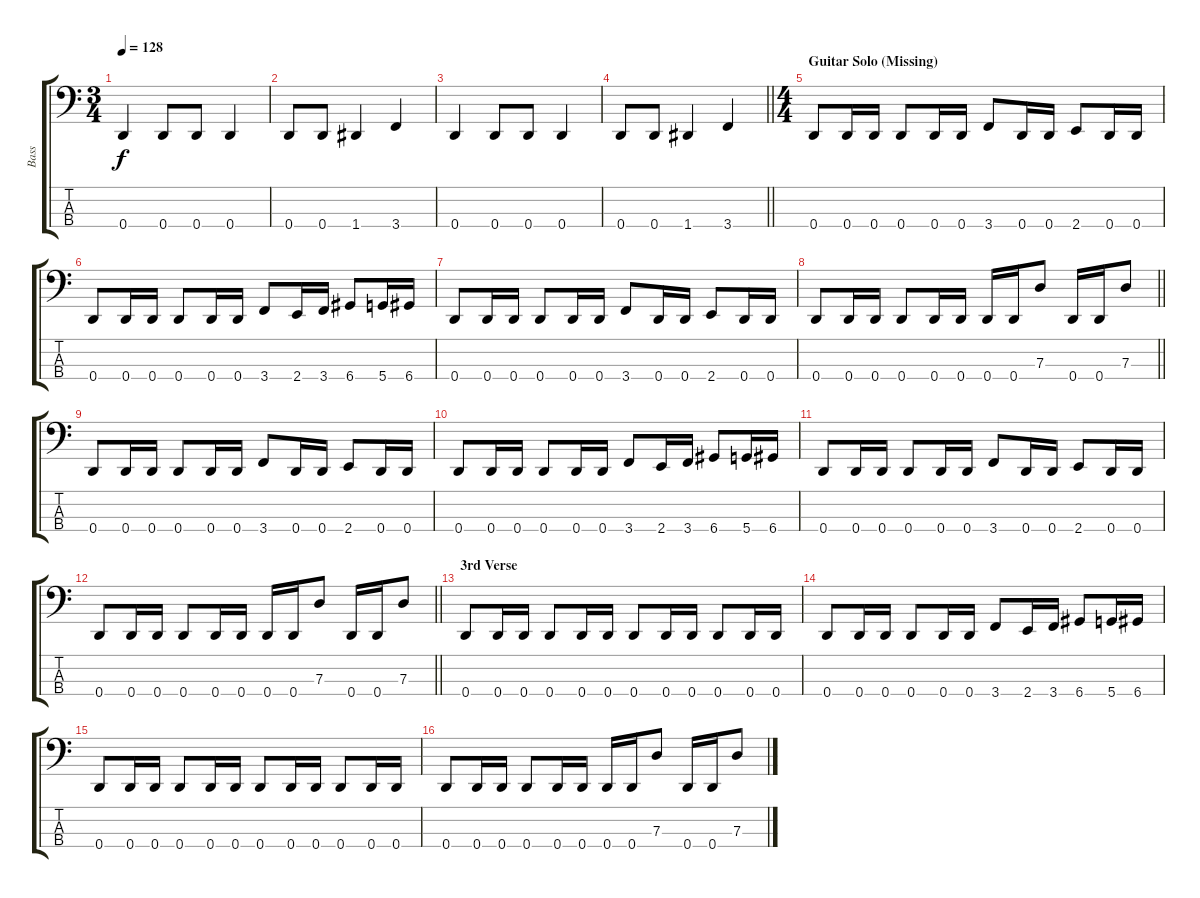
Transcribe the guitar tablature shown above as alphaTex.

\track ("Bass" "Bass") {instrument electricbasspick}
\staff {score tabs}
\tuning (F2 C2 G1 D1) {hide}
\ts (3 4)
\tempo 128
\clef f4
\ks c
0.4.4{dy f} 0.4.8 0.4.8 0.4.4 |
0.4.8 0.4.8 1.4.4 3.4.4 |
0.4.4 0.4.8 0.4.8 0.4.4 |
\barLineRight lightlight
0.4.8 0.4.8 1.4.4 3.4.4 |
\ts (4 4)
\section ("" "Guitar Solo (Missing)")
0.4.8 0.4.16 0.4.16 0.4.8 0.4.16 0.4.16 3.4.8 0.4.16 0.4.16 2.4.8 0.4.16 0.4.16 |
0.4.8 0.4.16 0.4.16 0.4.8 0.4.16 0.4.16 3.4.8 2.4.16 3.4.16 6.4.8 5.4.16 6.4.16 |
0.4.8 0.4.16 0.4.16 0.4.8 0.4.16 0.4.16 3.4.8 0.4.16 0.4.16 2.4.8 0.4.16 0.4.16 |
\barLineRight lightlight
0.4.8 0.4.16 0.4.16 0.4.8 0.4.16 0.4.16 0.4.16 0.4.16 7.3.8 0.4.16 0.4.16 7.3.8 |
0.4.8 0.4.16 0.4.16 0.4.8 0.4.16 0.4.16 3.4.8 0.4.16 0.4.16 2.4.8 0.4.16 0.4.16 |
0.4.8 0.4.16 0.4.16 0.4.8 0.4.16 0.4.16 3.4.8 2.4.16 3.4.16 6.4.8 5.4.16 6.4.16 |
0.4.8 0.4.16 0.4.16 0.4.8 0.4.16 0.4.16 3.4.8 0.4.16 0.4.16 2.4.8 0.4.16 0.4.16 |
\barLineRight lightlight
0.4.8 0.4.16 0.4.16 0.4.8 0.4.16 0.4.16 0.4.16 0.4.16 7.3.8 0.4.16 0.4.16 7.3.8 |
\section ("" "3rd Verse")
0.4.8 0.4.16 0.4.16 0.4.8 0.4.16 0.4.16 0.4.8 0.4.16 0.4.16 0.4.8 0.4.16 0.4.16 |
0.4.8 0.4.16 0.4.16 0.4.8 0.4.16 0.4.16 3.4.8 2.4.16 3.4.16 6.4.8 5.4.16 6.4.16 |
0.4.8 0.4.16 0.4.16 0.4.8 0.4.16 0.4.16 0.4.8 0.4.16 0.4.16 0.4.8 0.4.16 0.4.16 |
0.4.8 0.4.16 0.4.16 0.4.8 0.4.16 0.4.16 0.4.16 0.4.16 7.3.8 0.4.16 0.4.16 7.3.8
